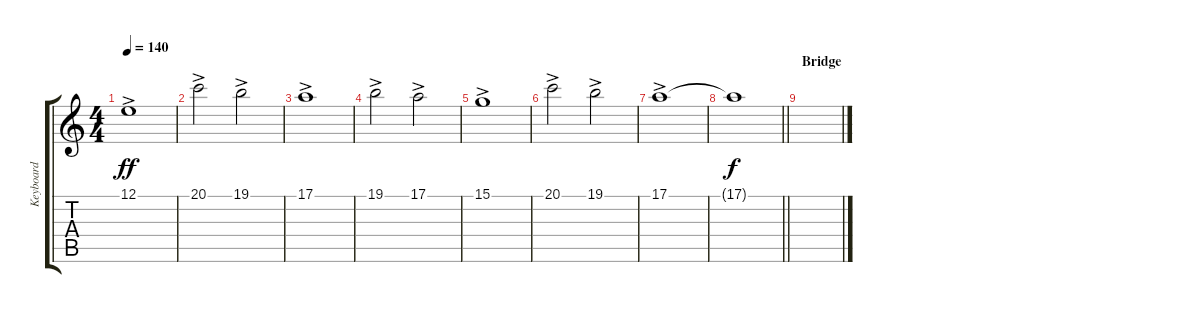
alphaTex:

\track ("Keyboard" "Keyboard") {instrument pad8sweep}
\staff {score tabs}
\tuning (E4 B3 G3 D3 A2 E2) {hide}
\ts (4 4)
\tempo 140
\clef g2
\ks c
12.1{ac}.1{dy ff} |
20.1{ac}.2 19.1{ac}.2 |
17.1{ac}.1 |
19.1{ac}.2 17.1{ac}.2 |
15.1{ac}.1 |
20.1{ac}.2 19.1{ac}.2 |
17.1{ac}.1 |
\barLineRight lightlight
17.1{t}.1{dy f} |
\section ("" "Bridge")
